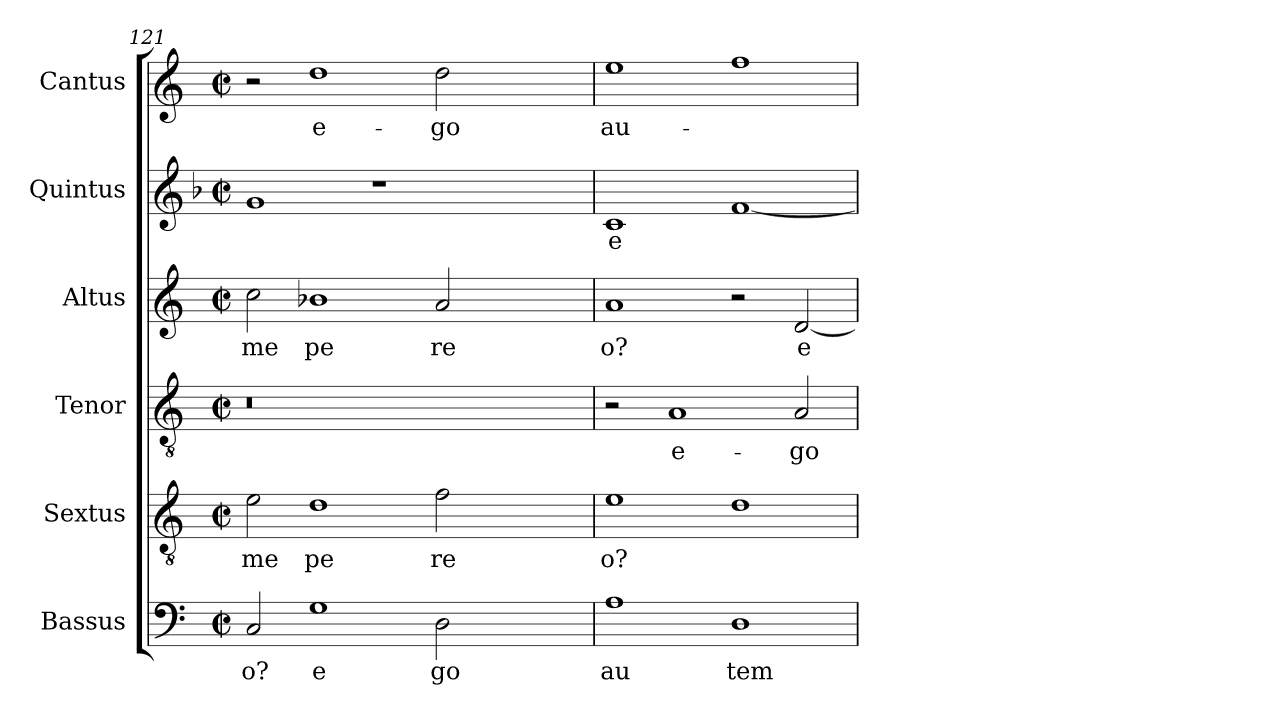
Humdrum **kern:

**kern	**text	**kern	**text	**kern	**text	**kern	**text	**kern	**text	**kern	**text
*part6	*part6	*part5	*part5	*part4	*part4	*part3	*part3	*part2	*part2	*part1	*part1
*staff6	*staff6	*staff5	*staff5	*staff4	*staff4	*staff3	*staff3	*staff2	*staff2	*staff1	*staff1
*I"Bassus	*	*I"Sextus	*	*I"Tenor	*	*I"Altus	*	*I"Quintus	*	*I"Cantus	*
*clefF4	*	*clefGv2	*	*clefGv2	*	*clefG2	*	*clefG2	*	*clefG2	*
*	*	*	*	*	*	*k[]	*	*k[b-]	*	*	*
*	*	*	*	*	*	*C:	*	*F:	*	*	*
*M2/2	*	*M2/2	*	*M2/2	*	*M2/2	*	*M2/2	*	*M2/2	*
*met(c|)	*	*met(c|)	*	*met(c|)	*	*met(c|)	*	*met(c|)	*	*met(c|)	*
=121	=121	=121	=121	=121	=121	=121	=121	=121	=121	=121	=121
!	!LO:LY:b:cj	!	!LO:LY:b:cj	!	!	!	!LO:LY:b:cj	!	!	!	!
2C/	o?	2e\	me	0r	.	2cc\	me	1g	.	2r	.
!	!LO:LY:b:cj	!	!LO:LY:b:cj	!	!	!	!LO:LY:b:cj	!	!	!	!LO:LY:b:cj
1G	e	1d	pe	.	.	1b-X	pe	.	.	1dd	e-
!	!	!	!	!	!	!	!	!LO:N:vis=1	!	!	!
.	.	.	.	.	.	.	.	0r	.	.	.
!	!LO:LY:b:cj	!	!LO:LY:b:cj	!	!	!	!LO:LY:b:cj	!	!	!	!LO:LY:b:cj
2D\	go	2f\	re	.	.	2a/	re	.	.	2dd\	-go
1ryy	.	1ryy	.	1ryy	.	1ryy	.	.	.	1ryy	.
=122	=122	=122	=122	=122	=122	=122	=122	=122	=122	=122	=122
!	!LO:LY:b:cj	!	!LO:LY:b:cj	!	!	!	!LO:LY:b:cj	!	!LO:LY:b:rj	!	!LO:LY:b:cj
1A	au	1e	o?	2r	.	1a	o?	1c	e	1ee	au-
!	!	!	!	!	!LO:LY:b:cj	!	!	!	!	!	!
.	.	.	.	1A	e-	.	.	.	.	.	.
!	!LO:LY:b:cj	!	!	!	!	!	!	!	!	!	!
1D	tem	1d	.	.	.	2r	.	[<1f	.	1ff	.
!	!	!	!	!	!LO:LY:b:cj	!	!LO:LY:b:cj	!	!	!	!
.	.	.	.	2A/	-go	[<2d/	e	.	.	.	.
=	=	=	=	=	=	=	=	=	=	=	=
*-	*-	*-	*-	*-	*-	*-	*-	*-	*-	*-	*-
